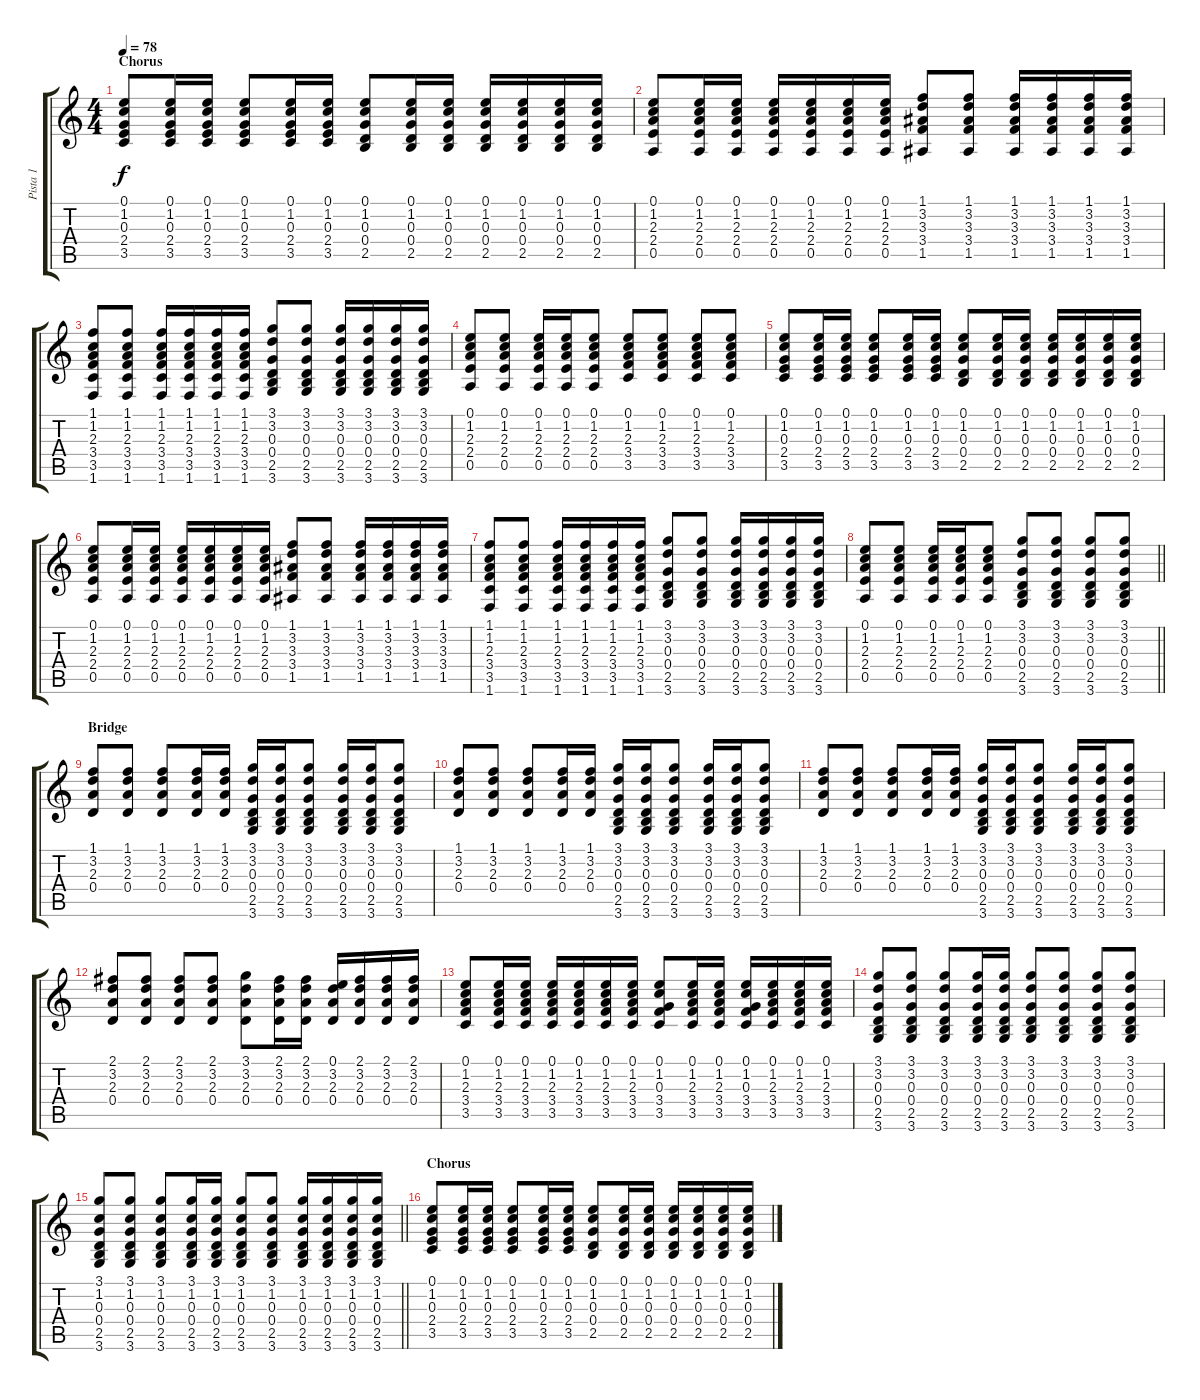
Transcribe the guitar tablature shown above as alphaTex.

\track ("Pista 1" "Pista 1") {instrument acousticguitarsteel}
\staff {score tabs}
\tuning (E4 B3 G3 D3 A2 E2) {hide}
\ts (4 4)
\section ("" "Chorus")
\tempo 78
\clef g2
\ks c
(0.1 1.2 0.3 2.4 3.5).8{dy f} (0.1 1.2 0.3 2.4 3.5).16 (0.1 1.2 0.3 2.4 3.5).16 (0.1 1.2 0.3 2.4 3.5).8 (0.1 1.2 0.3 2.4 3.5).16 (0.1 1.2 0.3 2.4 3.5).16 (0.1 1.2 0.3 0.4 2.5).8 (0.1 1.2 0.3 0.4 2.5).16 (0.1 1.2 0.3 0.4 2.5).16 (0.1 1.2 0.3 0.4 2.5).16 (0.1 1.2 0.3 0.4 2.5).16 (0.1 1.2 0.3 0.4 2.5).16 (0.1 1.2 0.3 0.4 2.5).16 |
(0.1 1.2 2.3 2.4 0.5).8 (0.1 1.2 2.3 2.4 0.5).16 (0.1 1.2 2.3 2.4 0.5).16 (0.1 1.2 2.3 2.4 0.5).16 (0.1 1.2 2.3 2.4 0.5).16 (0.1 1.2 2.3 2.4 0.5).16 (0.1 1.2 2.3 2.4 0.5).16 (1.1 3.2 3.3 3.4 1.5).8 (1.1 3.2 3.3 3.4 1.5).8 (1.1 3.2 3.3 3.4 1.5).16 (1.1 3.2 3.3 3.4 1.5).16 (1.1 3.2 3.3 3.4 1.5).16 (1.1 3.2 3.3 3.4 1.5).16 |
(1.1 1.2 2.3 3.4 3.5 1.6).8 (1.1 1.2 2.3 3.4 3.5 1.6).8 (1.1 1.2 2.3 3.4 3.5 1.6).16 (1.1 1.2 2.3 3.4 3.5 1.6).16 (1.1 1.2 2.3 3.4 3.5 1.6).16 (1.1 1.2 2.3 3.4 3.5 1.6).16 (3.1 3.2 0.3 0.4 2.5 3.6).8 (3.1 3.2 0.3 0.4 2.5 3.6).8 (3.1 3.2 0.3 0.4 2.5 3.6).16 (3.1 3.2 0.3 0.4 2.5 3.6).16 (3.1 3.2 0.3 0.4 2.5 3.6).16 (3.1 3.2 0.3 0.4 2.5 3.6).16 |
(0.1 1.2 2.3 2.4 0.5).8 (0.1 1.2 2.3 2.4 0.5).8 (0.1 1.2 2.3 2.4 0.5).16 (0.1 1.2 2.3 2.4 0.5).16 (0.1 1.2 2.3 2.4 0.5).8 (0.1 1.2 2.3 3.4 3.5).8 (0.1 1.2 2.3 3.4 3.5).8 (0.1 1.2 2.3 3.4 3.5).8 (0.1 1.2 2.3 3.4 3.5).8 |
(0.1 1.2 0.3 2.4 3.5).8 (0.1 1.2 0.3 2.4 3.5).16 (0.1 1.2 0.3 2.4 3.5).16 (0.1 1.2 0.3 2.4 3.5).8 (0.1 1.2 0.3 2.4 3.5).16 (0.1 1.2 0.3 2.4 3.5).16 (0.1 1.2 0.3 0.4 2.5).8 (0.1 1.2 0.3 0.4 2.5).16 (0.1 1.2 0.3 0.4 2.5).16 (0.1 1.2 0.3 0.4 2.5).16 (0.1 1.2 0.3 0.4 2.5).16 (0.1 1.2 0.3 0.4 2.5).16 (0.1 1.2 0.3 0.4 2.5).16 |
(0.1 1.2 2.3 2.4 0.5).8 (0.1 1.2 2.3 2.4 0.5).16 (0.1 1.2 2.3 2.4 0.5).16 (0.1 1.2 2.3 2.4 0.5).16 (0.1 1.2 2.3 2.4 0.5).16 (0.1 1.2 2.3 2.4 0.5).16 (0.1 1.2 2.3 2.4 0.5).16 (1.1 3.2 3.3 3.4 1.5).8 (1.1 3.2 3.3 3.4 1.5).8 (1.1 3.2 3.3 3.4 1.5).16 (1.1 3.2 3.3 3.4 1.5).16 (1.1 3.2 3.3 3.4 1.5).16 (1.1 3.2 3.3 3.4 1.5).16 |
(1.1 1.2 2.3 3.4 3.5 1.6).8 (1.1 1.2 2.3 3.4 3.5 1.6).8 (1.1 1.2 2.3 3.4 3.5 1.6).16 (1.1 1.2 2.3 3.4 3.5 1.6).16 (1.1 1.2 2.3 3.4 3.5 1.6).16 (1.1 1.2 2.3 3.4 3.5 1.6).16 (3.1 3.2 0.3 0.4 2.5 3.6).8 (3.1 3.2 0.3 0.4 2.5 3.6).8 (3.1 3.2 0.3 0.4 2.5 3.6).16 (3.1 3.2 0.3 0.4 2.5 3.6).16 (3.1 3.2 0.3 0.4 2.5 3.6).16 (3.1 3.2 0.3 0.4 2.5 3.6).16 |
\barLineRight lightlight
(0.1 1.2 2.3 2.4 0.5).8 (0.1 1.2 2.3 2.4 0.5).8 (0.1 1.2 2.3 2.4 0.5).16 (0.1 1.2 2.3 2.4 0.5).16 (0.1 1.2 2.3 2.4 0.5).8 (3.1 3.2 0.3 0.4 2.5 3.6).8 (3.1 3.2 0.3 0.4 2.5 3.6).8 (3.1 3.2 0.3 0.4 2.5 3.6).8 (3.1 3.2 0.3 0.4 2.5 3.6).8 |
\section ("" "Bridge")
(1.1 3.2 2.3 0.4).8 (1.1 3.2 2.3 0.4).8 (1.1 3.2 2.3 0.4).8 (1.1 3.2 2.3 0.4).16 (1.1 3.2 2.3 0.4).16 (3.1 3.2 0.3 0.4 2.5 3.6).16 (3.1 3.2 0.3 0.4 2.5 3.6).16 (3.1 3.2 0.3 0.4 2.5 3.6).8 (3.1 3.2 0.3 0.4 2.5 3.6).16 (3.1 3.2 0.3 0.4 2.5 3.6).16 (3.1 3.2 0.3 0.4 2.5 3.6).8 |
(1.1 3.2 2.3 0.4).8 (1.1 3.2 2.3 0.4).8 (1.1 3.2 2.3 0.4).8 (1.1 3.2 2.3 0.4).16 (1.1 3.2 2.3 0.4).16 (3.1 3.2 0.3 0.4 2.5 3.6).16 (3.1 3.2 0.3 0.4 2.5 3.6).16 (3.1 3.2 0.3 0.4 2.5 3.6).8 (3.1 3.2 0.3 0.4 2.5 3.6).16 (3.1 3.2 0.3 0.4 2.5 3.6).16 (3.1 3.2 0.3 0.4 2.5 3.6).8 |
(1.1 3.2 2.3 0.4).8 (1.1 3.2 2.3 0.4).8 (1.1 3.2 2.3 0.4).8 (1.1 3.2 2.3 0.4).16 (1.1 3.2 2.3 0.4).16 (3.1 3.2 0.3 0.4 2.5 3.6).16 (3.1 3.2 0.3 0.4 2.5 3.6).16 (3.1 3.2 0.3 0.4 2.5 3.6).8 (3.1 3.2 0.3 0.4 2.5 3.6).16 (3.1 3.2 0.3 0.4 2.5 3.6).16 (3.1 3.2 0.3 0.4 2.5 3.6).8 |
(2.1 3.2 2.3 0.4).8 (2.1 3.2 2.3 0.4).8 (2.1 3.2 2.3 0.4).8 (2.1 3.2 2.3 0.4).8 (3.1 3.2 2.3 0.4).8 (2.1 3.2 2.3 0.4).16 (2.1 3.2 2.3 0.4).16 (0.1 3.2 2.3 0.4).16 (2.1 3.2 2.3 0.4).16 (2.1 3.2 2.3 0.4).16 (2.1 3.2 2.3 0.4).16 |
(0.1 1.2 2.3 3.4 3.5).8 (0.1 1.2 2.3 3.4 3.5).16 (0.1 1.2 2.3 3.4 3.5).16 (0.1 1.2 2.3 3.4 3.5).16 (0.1 1.2 2.3 3.4 3.5).16 (0.1 1.2 2.3 3.4 3.5).16 (0.1 1.2 2.3 3.4 3.5).16 (0.1 1.2 0.3 3.4 3.5).8 (0.1 1.2 2.3 3.4 3.5).16 (0.1 1.2 2.3 3.4 3.5).16 (0.1 1.2 0.3 3.4 3.5).16 (0.1 1.2 2.3 3.4 3.5).16 (0.1 1.2 2.3 3.4 3.5).16 (0.1 1.2 2.3 3.4 3.5).16 |
(3.1 3.2 0.3 0.4 2.5 3.6).8 (3.1 3.2 0.3 0.4 2.5 3.6).8 (3.1 3.2 0.3 0.4 2.5 3.6).8 (3.1 3.2 0.3 0.4 2.5 3.6).16 (3.1 3.2 0.3 0.4 2.5 3.6).16 (3.1 3.2 0.3 0.4 2.5 3.6).8 (3.1 3.2 0.3 0.4 2.5 3.6).8 (3.1 3.2 0.3 0.4 2.5 3.6).8 (3.1 3.2 0.3 0.4 2.5 3.6).8 |
\barLineRight lightlight
(3.1 1.2 0.3 0.4 2.5 3.6).8 (3.1 1.2 0.3 0.4 2.5 3.6).8 (3.1 1.2 0.3 0.4 2.5 3.6).8 (3.1 1.2 0.3 0.4 2.5 3.6).16 (3.1 1.2 0.3 0.4 2.5 3.6).16 (3.1 1.2 0.3 0.4 2.5 3.6).8 (3.1 1.2 0.3 0.4 2.5 3.6).8 (3.1 1.2 0.3 0.4 2.5 3.6).16 (3.1 1.2 0.3 0.4 2.5 3.6).16 (3.1 1.2 0.3 0.4 2.5 3.6).16 (3.1 1.2 0.3 0.4 2.5 3.6).16 |
\section ("" "Chorus")
(0.1 1.2 0.3 2.4 3.5).8 (0.1 1.2 0.3 2.4 3.5).16 (0.1 1.2 0.3 2.4 3.5).16 (0.1 1.2 0.3 2.4 3.5).8 (0.1 1.2 0.3 2.4 3.5).16 (0.1 1.2 0.3 2.4 3.5).16 (0.1 1.2 0.3 0.4 2.5).8 (0.1 1.2 0.3 0.4 2.5).16 (0.1 1.2 0.3 0.4 2.5).16 (0.1 1.2 0.3 0.4 2.5).16 (0.1 1.2 0.3 0.4 2.5).16 (0.1 1.2 0.3 0.4 2.5).16 (0.1 1.2 0.3 0.4 2.5).16
